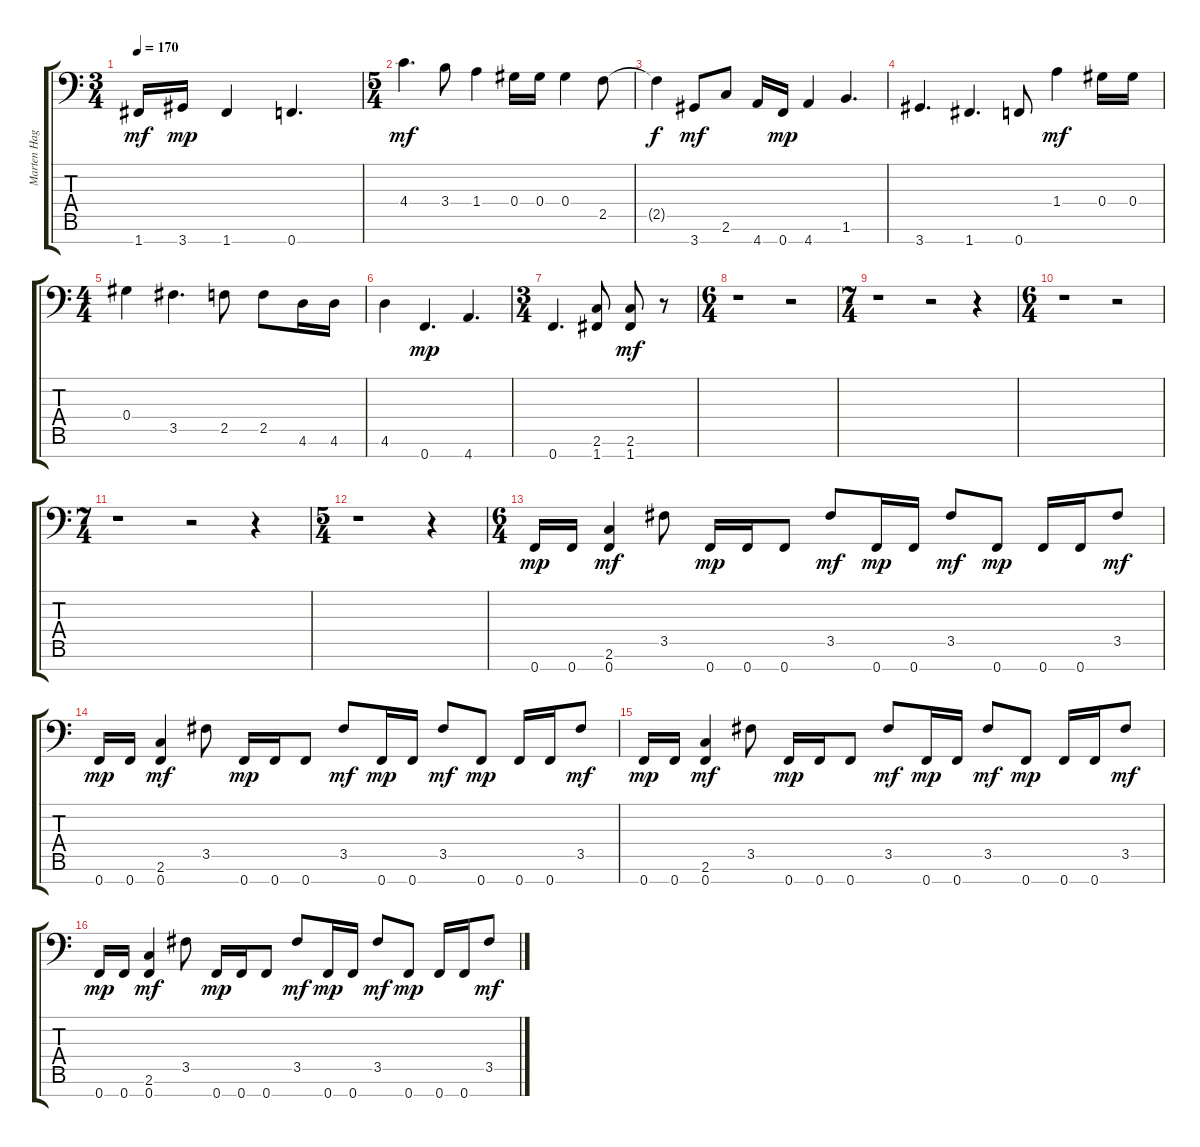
\track ("Marten Hagstrom" "Marten Hag") {instrument distortionguitar}
\staff {score tabs}
\tuning (Bb3 F3 Db3 Ab2 Eb2 Bb1 F1) {hide}
\ts (3 4)
\tempo 170
\clef f4
\ks c
1.7.16{dy mf} 3.7.16{dy mp} 1.7.4 0.7.4{d} |
\ts (5 4)
4.4.4{d dy mf} 3.4.8 1.4.4 0.4.16 0.4.16 0.4.4 2.5.8 |
2.5{t}.4{dy f} 3.7.8{dy mf} 2.6.8 4.7.16 0.7.16{dy mp} 4.7.4 1.6.4{d} |
3.7.4{d} 1.7.4{d} 0.7.8 1.4.4{dy mf} 0.4.16 0.4.16 |
\ts (4 4)
0.4.4 3.5.4{d} 2.5.8 2.5.8 4.6.16 4.6.16 |
4.6.4 0.7.4{d dy mp} 4.7.4{d} |
\ts (3 4)
0.7.4{d} (2.6 1.7).8 (2.6 1.7).8{dy mf} r.8 |
\ts (6 4)
r.1 r.2 |
\ts (7 4)
r.1 r.2 r.4 |
\ts (6 4)
r.1 r.2 |
\ts (7 4)
r.1 r.2 r.4 |
\ts (5 4)
r.1 r.4 |
\ts (6 4)
0.7.16{dy mp} 0.7.16 (2.6 0.7).4{dy mf} 3.5.8 0.7.16{dy mp} 0.7.16 0.7.8 3.5.8{dy mf} 0.7.16{dy mp} 0.7.16 3.5.8{dy mf} 0.7.8{dy mp} 0.7.16 0.7.16 3.5.8{dy mf} |
0.7.16{dy mp} 0.7.16 (2.6 0.7).4{dy mf} 3.5.8 0.7.16{dy mp} 0.7.16 0.7.8 3.5.8{dy mf} 0.7.16{dy mp} 0.7.16 3.5.8{dy mf} 0.7.8{dy mp} 0.7.16 0.7.16 3.5.8{dy mf} |
0.7.16{dy mp} 0.7.16 (2.6 0.7).4{dy mf} 3.5.8 0.7.16{dy mp} 0.7.16 0.7.8 3.5.8{dy mf} 0.7.16{dy mp} 0.7.16 3.5.8{dy mf} 0.7.8{dy mp} 0.7.16 0.7.16 3.5.8{dy mf} |
0.7.16{dy mp} 0.7.16 (2.6 0.7).4{dy mf} 3.5.8 0.7.16{dy mp} 0.7.16 0.7.8 3.5.8{dy mf} 0.7.16{dy mp} 0.7.16 3.5.8{dy mf} 0.7.8{dy mp} 0.7.16 0.7.16 3.5.8{dy mf}
